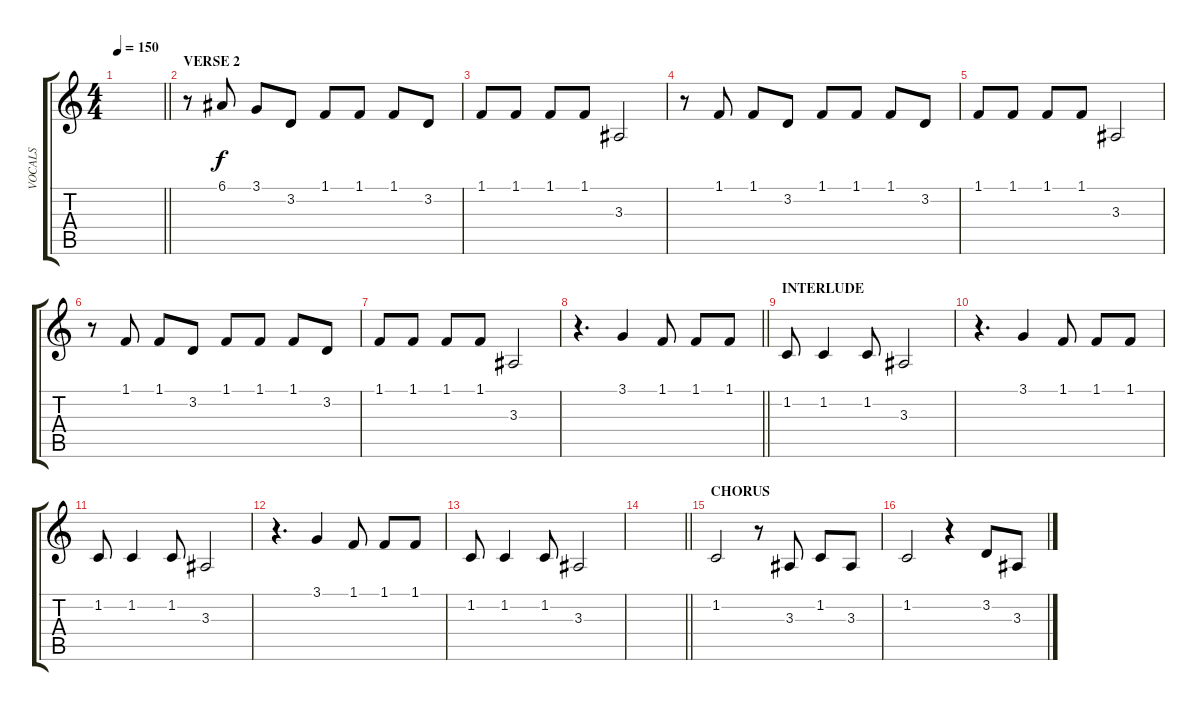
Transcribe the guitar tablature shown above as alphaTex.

\track ("VOCALS" "VOCALS") {solo instrument viola}
\staff {score tabs}
\tuning (E4 B3 G3 D3 A2 E2) {hide}
\ts (4 4)
\tempo 150
\clef g2
\barLineRight lightlight
\ks c
|
\section ("" "VERSE 2")
r.8 6.1.8 3.1.8 3.2.8 1.1.8 1.1.8 1.1.8 3.2.8 |
1.1.8 1.1.8 1.1.8 1.1.8 3.3.2 |
r.8 1.1.8 1.1.8 3.2.8 1.1.8 1.1.8 1.1.8 3.2.8 |
1.1.8 1.1.8 1.1.8 1.1.8 3.3.2 |
r.8 1.1.8 1.1.8 3.2.8 1.1.8 1.1.8 1.1.8 3.2.8 |
1.1.8 1.1.8 1.1.8 1.1.8 3.3.2 |
\barLineRight lightlight
r.4{d} 3.1.4 1.1.8 1.1.8 1.1.8 |
\section ("" "INTERLUDE")
1.2.8 1.2.4 1.2.8 3.3.2 |
r.4{d} 3.1.4 1.1.8 1.1.8 1.1.8 |
1.2.8 1.2.4 1.2.8 3.3.2 |
r.4{d} 3.1.4 1.1.8 1.1.8 1.1.8 |
1.2.8 1.2.4 1.2.8 3.3.2 |
\barLineRight lightlight
|
\section ("" "CHORUS")
1.2.2 r.8 3.3.8 1.2.8 3.3.8 |
1.2.2 r.4 3.2.8 3.3.8
